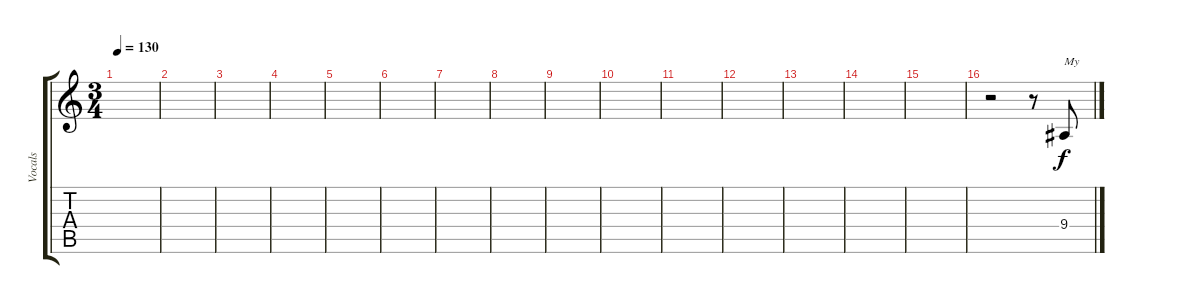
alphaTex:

\track ("Vocals" "Vocals") {instrument lead2sawtooth}
\staff {score tabs}
\tuning (Eb4 Bb3 Gb3 Db3 Ab2 Eb2) {hide}
\ts (3 4)
\tempo 130
\clef g2
\ks c
|
|
|
|
|
|
|
|
|
|
|
|
|
|
|
r.2 r.8 9.4.8{txt "My"}
